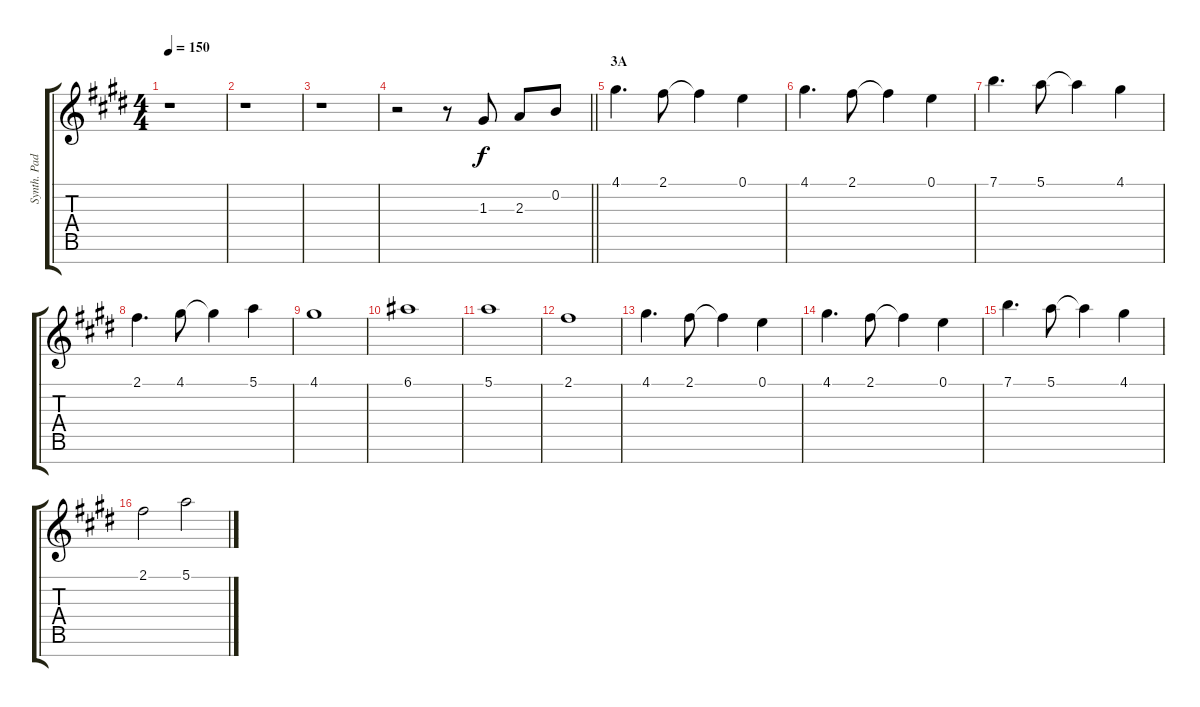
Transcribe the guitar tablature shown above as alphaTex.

\track ("Synth. Pad" "Synth. Pad") {instrument pad1newage}
\staff {score tabs}
\tuning (E5 B4 G4 D4 A3 E3 B2) {hide}
\ts (4 4)
\tempo 150
\clef g2
\ks e
r.1{dy f} |
r.1 |
r.1 |
\barLineRight lightlight
r.2 r.8 1.3.8 2.3.8 0.2.8 |
\section ("" "3A")
4.1.4{d} 2.1.8 2.1{t}.4 0.1.4 |
4.1.4{d} 2.1.8 2.1{t}.4 0.1.4 |
7.1.4{d} 5.1.8 5.1{t}.4 4.1.4 |
2.1.4{d} 4.1.8 4.1{t}.4 5.1.4 |
4.1.1 |
6.1.1 |
5.1.1 |
2.1.1 |
4.1.4{d} 2.1.8 2.1{t}.4 0.1.4 |
4.1.4{d} 2.1.8 2.1{t}.4 0.1.4 |
7.1.4{d} 5.1.8 5.1{t}.4 4.1.4 |
2.1.2 5.1.2
